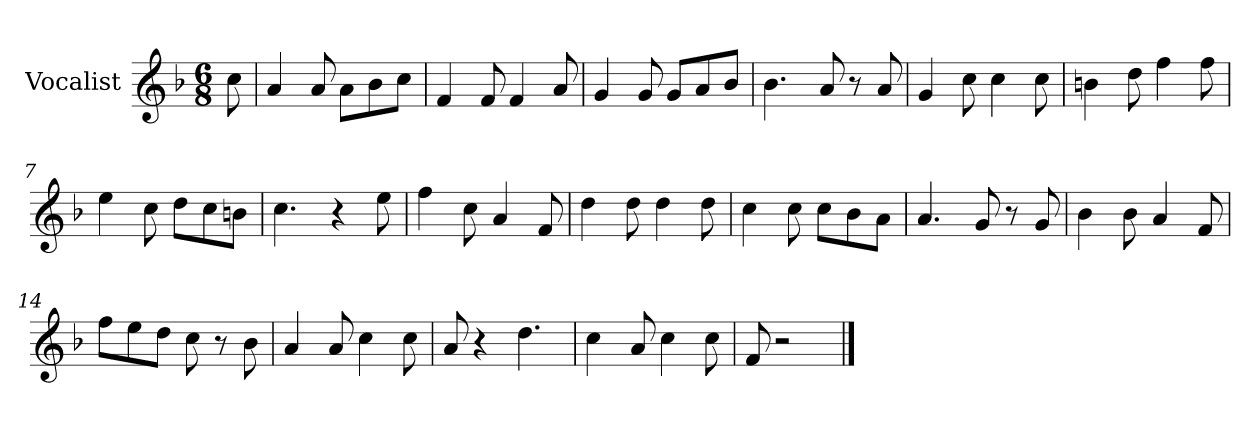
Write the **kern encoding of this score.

**kern
*part1
*staff1
*I"Vocalist
*k[b-]
*F:
*M6/8
=
8cc
=1
4a
8a
8aL
8b-
8ccJ
=2
4f
8f
4f
8a
=3
4g
8g
8gL
8a
8b-J
=4
4.b-
8a
8r
8a
=5
4g
8cc
4cc
8cc
=6
4bn
8dd
4ff
8ff
=7
4ee
8cc
8ddL
8cc
8bnJ
=8
4.cc
4r
8ee
=9
4ff
8cc
4a
8f
=10
4dd
8dd
4dd
8dd
=11
4cc
8cc
8ccL
8b-
8aJ
=12
4.a
8g
8r
8g
=13
4b-
8b-
4a
8f
=14
8ffL
8ee
8ddJ
8cc
8r
8b-
=15
4a
8a
4cc
8cc
=16
8a
4r
4.dd
=17
4cc
8a
4cc
8cc
=18
8f
2r
==
*-
